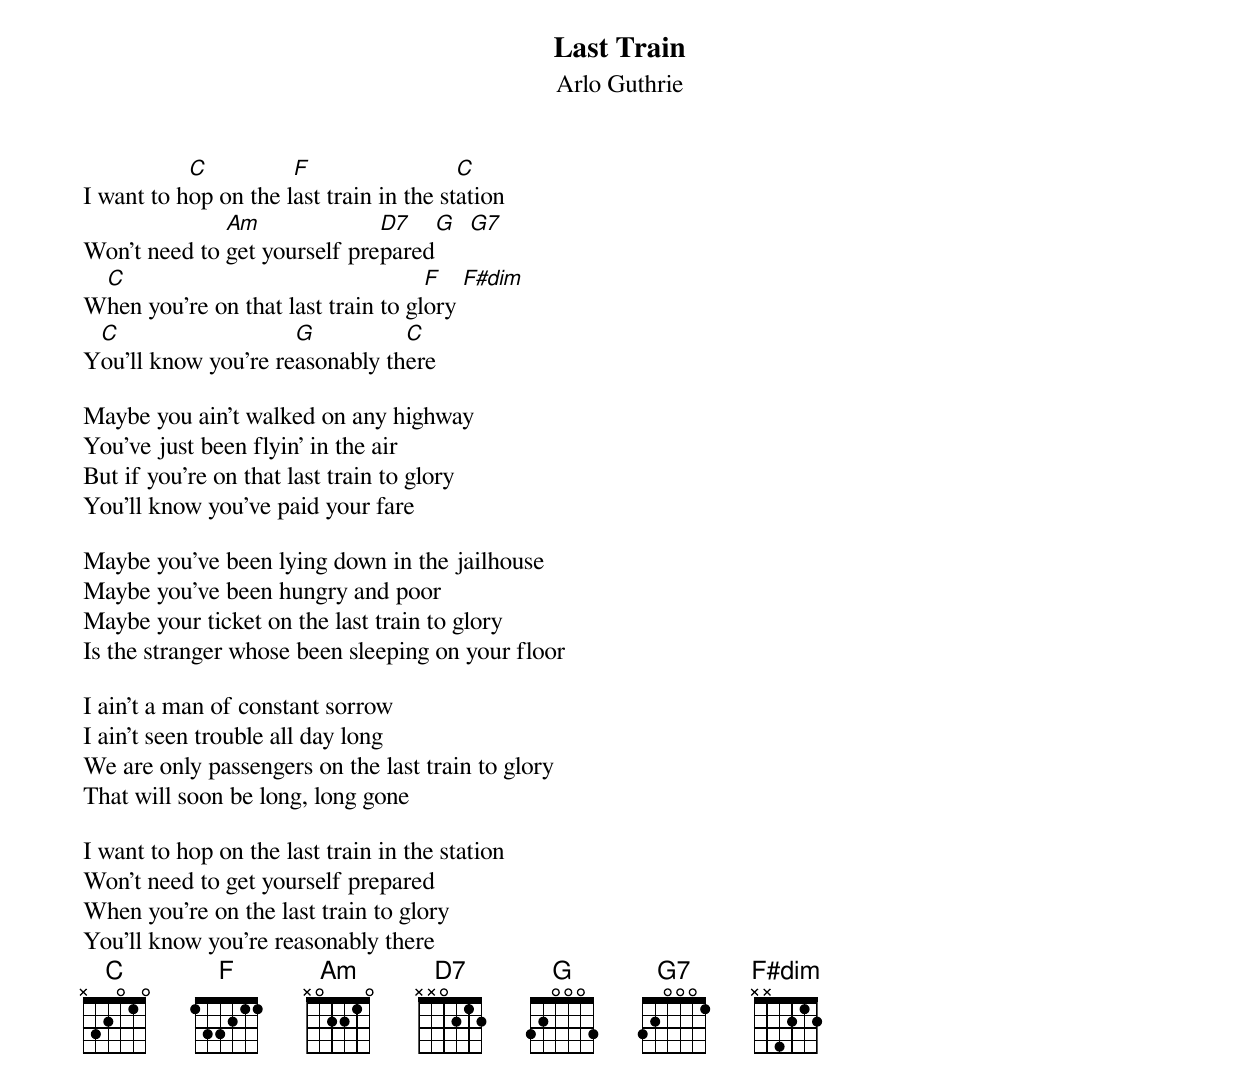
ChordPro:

{title:Last Train}
{st:Arlo Guthrie}

I want to h[C]op on the l[F]ast train in the st[C]ation
Won't need to [Am]get yourself pre[D7]pared[G]  [G7]
W[C]hen you're on that last train to gl[F]ory [F#dim]
Y[C]ou'll know you're re[G]asonably th[C]ere

Maybe you ain't walked on any highway
You've just been flyin' in the air
But if you're on that last train to glory
You'll know you've paid your fare

Maybe you've been lying down in the jailhouse
Maybe you've been hungry and poor
Maybe your ticket on the last train to glory
Is the stranger whose been sleeping on your floor

I ain't a man of constant sorrow
I ain't seen trouble all day long
We are only passengers on the last train to glory
That will soon be long, long gone

I want to hop on the last train in the station
Won't need to get yourself prepared
When you're on the last train to glory
You'll know you're reasonably there
